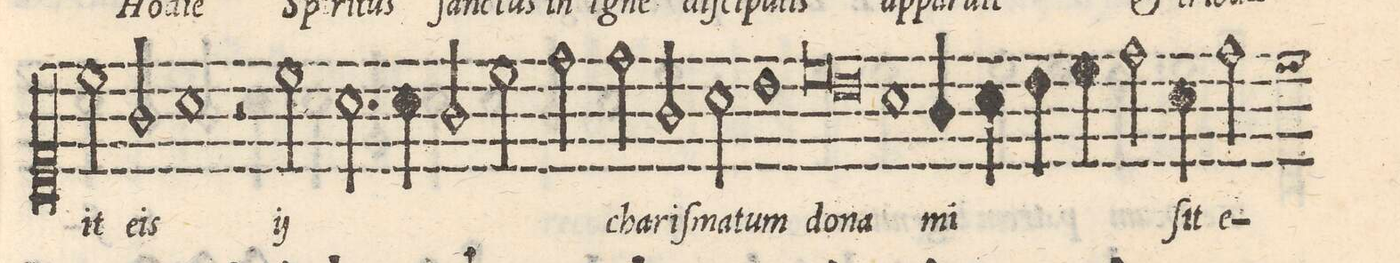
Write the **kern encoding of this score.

**kern	**text
*I"CANTVS	*
*clefC1	*
*k[]	*
*met(C|)	*
*M2/1	*
2cc\	-it
2g/	e-
1a	-is
=26-	=26-
2r	.
*	*ij
2cc\	et
2.a\	tri-
4a\	-bu-
=27-	=27-
2g/	-it
2cc\	e-
2dd\	-is
*	*Xij
2dd\	cha-
=28-	=28-
2g/	-riſ-
2a\	-ma-
1b	-tum
=29-	=29-
*lig	*
1cc	do-
1b	.
*Xlig	*
=30-	=30-
1a	-na
4g/	mi-
4a\	.
4b\	.
4cc\	.
=31-	=31-
2dd\	.
4a\	-ſit
2dd\	e-
*custos:cc	*
*-	*-
